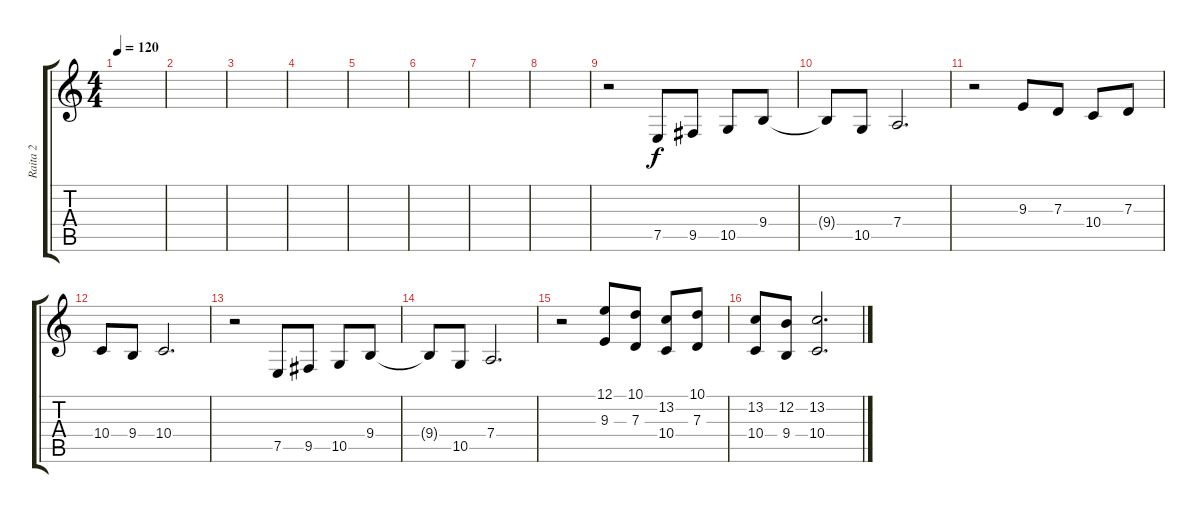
\track ("Raita 2" "Raita 2") {instrument frenchhorn}
\staff {score tabs}
\tuning (E4 B3 G3 D3 A2 E2) {hide}
\ts (4 4)
\tempo 120
\clef g2
\ks c
|
|
|
|
|
|
|
|
r.2{instrument frenchhorn} 7.5.8 9.5.8 10.5.8 9.4.8 |
9.4{t}.8 10.5.8 7.4.2{d} |
r.2 9.3.8 7.3.8 10.4.8 7.3.8 |
10.4.8 9.4.8 10.4.2{d} |
r.2 7.5.8 9.5.8 10.5.8 9.4.8 |
9.4{t}.8 10.5.8 7.4.2{d} |
r.2 (12.1 9.3).8 (10.1 7.3).8 (13.2 10.4).8 (10.1 7.3).8 |
(13.2 10.4).8 (12.2 9.4).8 (13.2 10.4).2{d}
